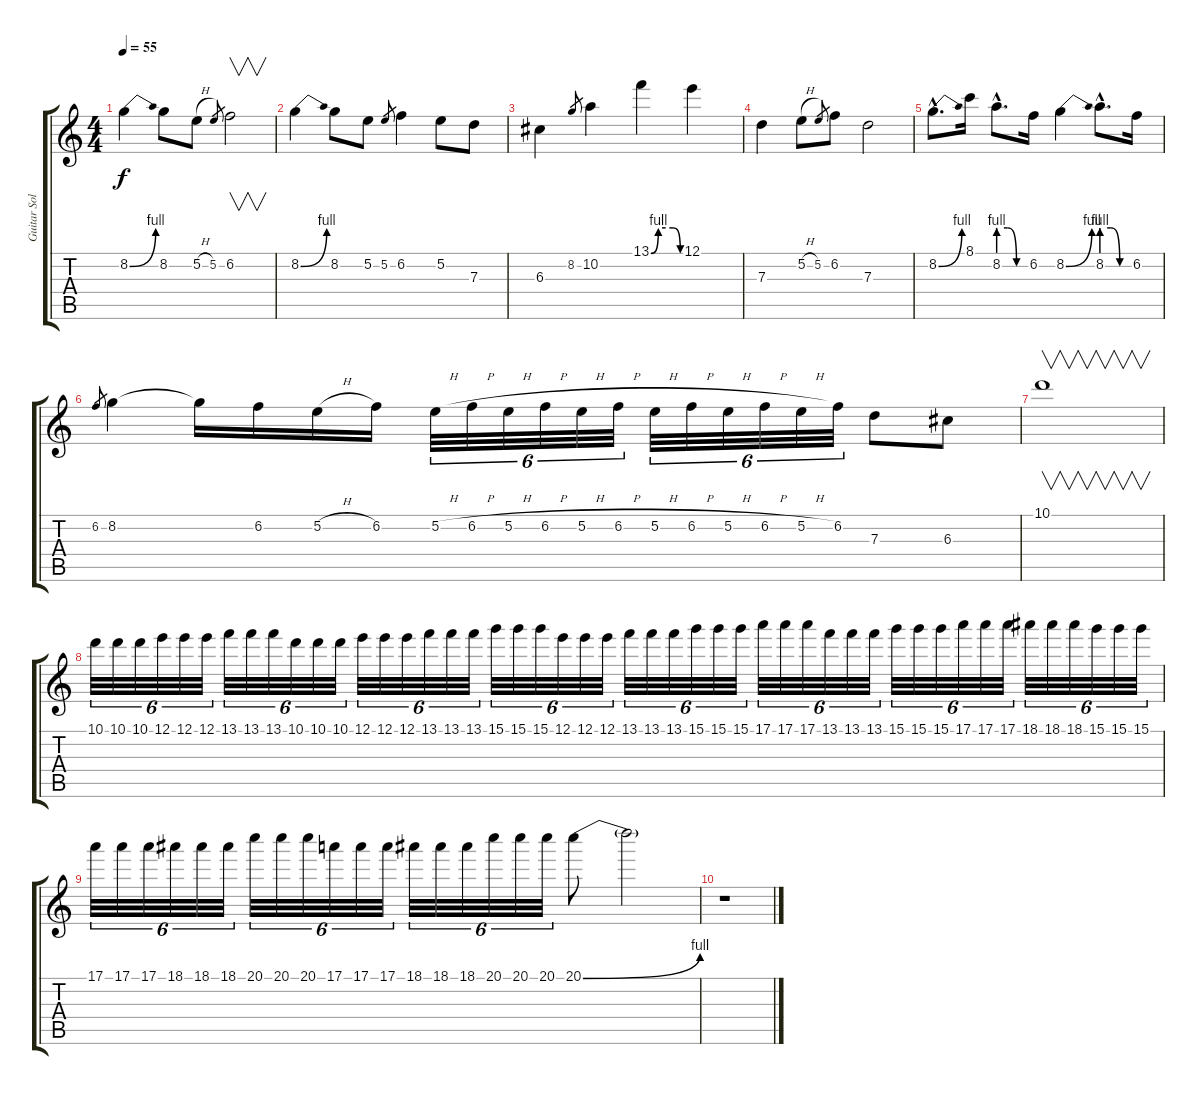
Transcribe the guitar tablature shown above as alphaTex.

\track ("Guitar Solo 1" "Guitar Sol") {instrument distortionguitar}
\staff {score tabs}
\tuning (E4 B3 G3 D3 A2 E2) {hide}
\ts (4 4)
\tempo 55
\clef g2
\ks c
8.2{be (bend 0 0 60 4)}.4{dy f} 8.2.8 5.2{h}.8 5.2.8{gr} 6.2.2{v} |
8.2{be (bend 0 0 60 4)}.4 8.2.8 5.2.8 5.2.8{gr} 6.2.4 5.2.8 7.3.8 |
6.3.4 8.2.8{gr} 10.2.4 13.1{be (custom 0 0 15 4 30 4 45 4 60 0)}.4 12.1.4 |
7.3.4 5.2{h}.8 5.2.8{gr} 6.2.8 7.3.2 |
8.2{be (bend 0 0 60 4) hac}.8{d} 8.1.16 8.2{be (custom 0 4 20 4 40 0 60 0) hac}.8{d} 6.2.16 8.2{be (bend 0 0 60 4)}.4 8.2{be (custom 0 4 20 4 40 0 60 0) hac}.8{d} 6.2.16 |
6.2.8{gr} 8.2.4 8.2{t}.16 6.2.16 5.2{h}.16 6.2.16 5.2{h}.32{tu (6 4)} 6.2{h}.32{tu (6 4)} 5.2{h}.32{tu (6 4)} 6.2{h}.32{tu (6 4)} 5.2{h}.32{tu (6 4)} 6.2{h}.32{tu (6 4)} 5.2{h}.32{tu (6 4)} 6.2{h}.32{tu (6 4)} 5.2{h}.32{tu (6 4)} 6.2{h}.32{tu (6 4)} 5.2{h}.32{tu (6 4)} 6.2.32{tu (6 4)} 7.3.8 6.3.8 |
10.1.1{v} |
10.1.32{tu (6 4)} 10.1.32{tu (6 4)} 10.1.32{tu (6 4)} 12.1.32{tu (6 4)} 12.1.32{tu (6 4)} 12.1.32{tu (6 4)} 13.1.32{tu (6 4)} 13.1.32{tu (6 4)} 13.1.32{tu (6 4)} 10.1.32{tu (6 4)} 10.1.32{tu (6 4)} 10.1.32{tu (6 4)} 12.1.32{tu (6 4)} 12.1.32{tu (6 4)} 12.1.32{tu (6 4)} 13.1.32{tu (6 4)} 13.1.32{tu (6 4)} 13.1.32{tu (6 4)} 15.1.32{tu (6 4)} 15.1.32{tu (6 4)} 15.1.32{tu (6 4)} 12.1.32{tu (6 4)} 12.1.32{tu (6 4)} 12.1.32{tu (6 4)} 13.1.32{tu (6 4)} 13.1.32{tu (6 4)} 13.1.32{tu (6 4)} 15.1.32{tu (6 4)} 15.1.32{tu (6 4)} 15.1.32{tu (6 4)} 17.1.32{tu (6 4)} 17.1.32{tu (6 4)} 17.1.32{tu (6 4)} 13.1.32{tu (6 4)} 13.1.32{tu (6 4)} 13.1.32{tu (6 4)} 15.1.32{tu (6 4)} 15.1.32{tu (6 4)} 15.1.32{tu (6 4)} 17.1.32{tu (6 4)} 17.1.32{tu (6 4)} 17.1.32{tu (6 4)} 18.1.32{tu (6 4)} 18.1.32{tu (6 4)} 18.1.32{tu (6 4)} 15.1.32{tu (6 4)} 15.1.32{tu (6 4)} 15.1.32{tu (6 4)} |
17.1.32{tu (6 4)} 17.1.32{tu (6 4)} 17.1.32{tu (6 4)} 18.1.32{tu (6 4)} 18.1.32{tu (6 4)} 18.1.32{tu (6 4)} 20.1.32{tu (6 4)} 20.1.32{tu (6 4)} 20.1.32{tu (6 4)} 17.1.32{tu (6 4)} 17.1.32{tu (6 4)} 17.1.32{tu (6 4)} 18.1.32{tu (6 4)} 18.1.32{tu (6 4)} 18.1.32{tu (6 4)} 20.1.32{tu (6 4)} 20.1.32{tu (6 4)} 20.1.32{tu (6 4)} 20.1{be (bend 0 0 60 4)}.8 20.1{t}.2 |
r.1
